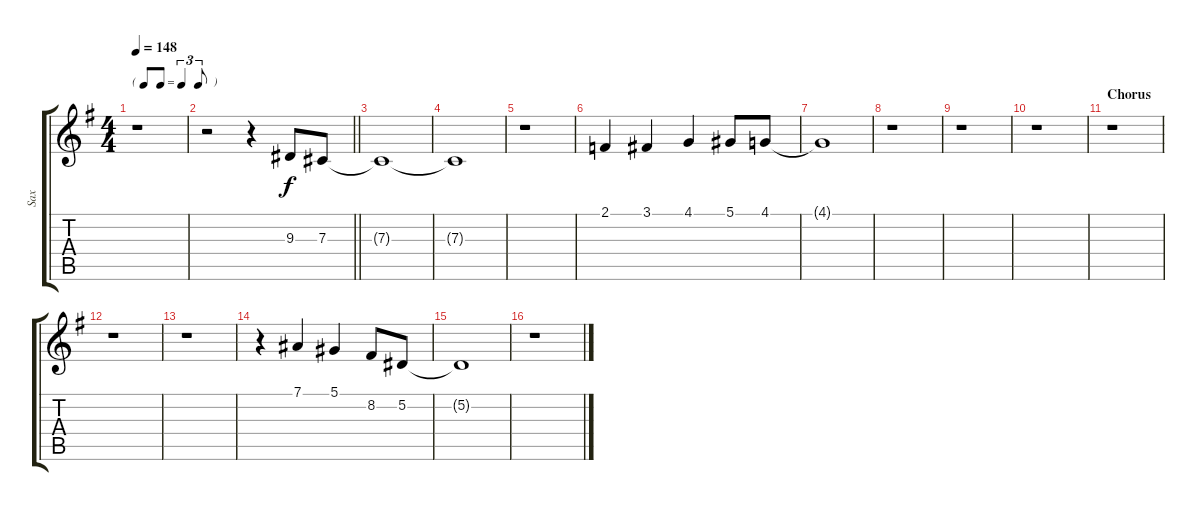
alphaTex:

\track ("Sax" "Sax") {instrument tenorsax}
\staff {score tabs}
\tuning (Eb4 Bb3 Gb3 Db3 Ab2 Eb2) {hide}
\ts (4 4)
\tf triplet8th
\tempo 148
\clef g2
\ks g
r.1{dy f} |
\barLineRight lightlight
r.2 r.4 9.3.8 7.3.8 |
7.3{t}.1 |
7.3{t}.1 |
r.1 |
2.1.4 3.1.4 4.1.4 5.1.8 4.1.8 |
4.1{t}.1 |
r.1 |
r.1 |
r.1 |
\section ("" "Chorus")
r.1 |
r.1 |
r.1 |
r.4 7.1.4 5.1.4 8.2.8 5.2.8 |
5.2{t}.1 |
r.1
